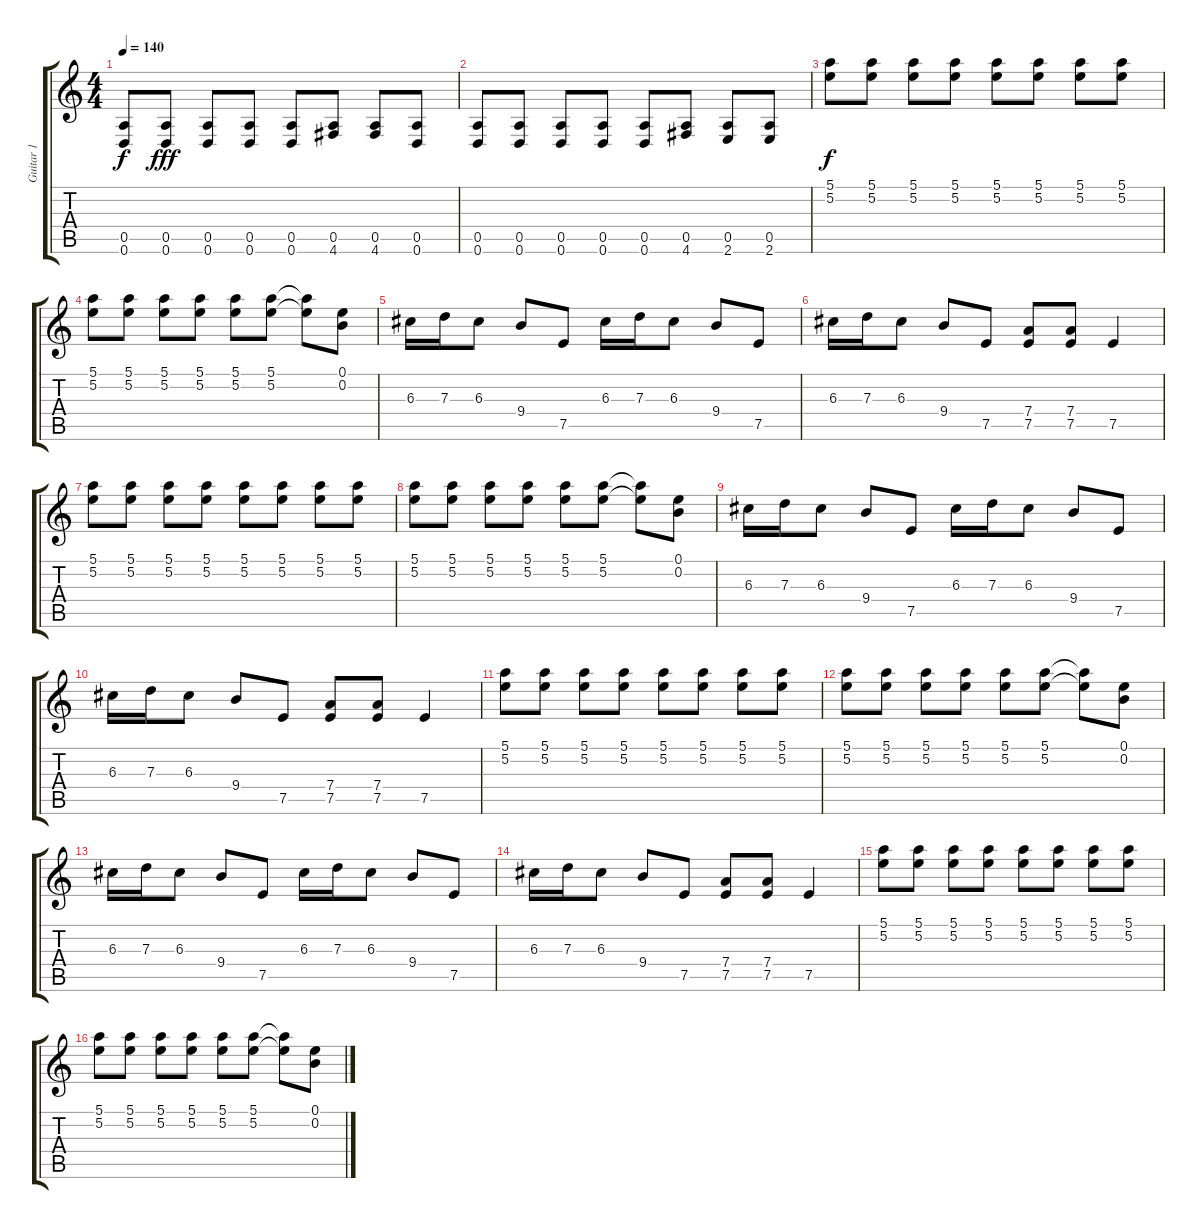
\track ("Guitar 1" "Guitar 1") {instrument electricguitarclean}
\staff {score tabs}
\tuning (E4 B3 G3 D3 A2 D2) {hide}
\ts (4 4)
\tempo 140
\clef g2
\ks c
(0.5 0.6).8{dy f} (0.5 0.6).8{dy fff} (0.5 0.6).8 (0.5 0.6).8 (0.5 0.6).8 (0.5 4.6).8 (0.5 4.6).8 (0.5 0.6).8 |
(0.5 0.6).8 (0.5 0.6).8 (0.5 0.6).8 (0.5 0.6).8 (0.5 0.6).8 (0.5 4.6).8 (0.5 2.6).8 (0.5 2.6).8 |
(5.1 5.2).8{dy f} (5.1 5.2).8 (5.1 5.2).8 (5.1 5.2).8 (5.1 5.2).8 (5.1 5.2).8 (5.1 5.2).8 (5.1 5.2).8 |
(5.1 5.2).8 (5.1 5.2).8 (5.1 5.2).8 (5.1 5.2).8 (5.1 5.2).8 (5.1 5.2).8 (5.1{t} 5.2{t}).8 (0.1 0.2).8 |
6.3.16 7.3.16 6.3.8 9.4.8 7.5.8 6.3.16 7.3.16 6.3.8 9.4.8 7.5.8 |
6.3.16 7.3.16 6.3.8 9.4.8 7.5.8 (7.4 7.5).8 (7.4 7.5).8 7.5.4 |
(5.1 5.2).8 (5.1 5.2).8 (5.1 5.2).8 (5.1 5.2).8 (5.1 5.2).8 (5.1 5.2).8 (5.1 5.2).8 (5.1 5.2).8 |
(5.1 5.2).8 (5.1 5.2).8 (5.1 5.2).8 (5.1 5.2).8 (5.1 5.2).8 (5.1 5.2).8 (5.1{t} 5.2{t}).8 (0.1 0.2).8 |
6.3.16 7.3.16 6.3.8 9.4.8 7.5.8 6.3.16 7.3.16 6.3.8 9.4.8 7.5.8 |
6.3.16 7.3.16 6.3.8 9.4.8 7.5.8 (7.4 7.5).8 (7.4 7.5).8 7.5.4 |
(5.1 5.2).8 (5.1 5.2).8 (5.1 5.2).8 (5.1 5.2).8 (5.1 5.2).8 (5.1 5.2).8 (5.1 5.2).8 (5.1 5.2).8 |
(5.1 5.2).8 (5.1 5.2).8 (5.1 5.2).8 (5.1 5.2).8 (5.1 5.2).8 (5.1 5.2).8 (5.1{t} 5.2{t}).8 (0.1 0.2).8 |
6.3.16 7.3.16 6.3.8 9.4.8 7.5.8 6.3.16 7.3.16 6.3.8 9.4.8 7.5.8 |
6.3.16 7.3.16 6.3.8 9.4.8 7.5.8 (7.4 7.5).8 (7.4 7.5).8 7.5.4 |
(5.1 5.2).8 (5.1 5.2).8 (5.1 5.2).8 (5.1 5.2).8 (5.1 5.2).8 (5.1 5.2).8 (5.1 5.2).8 (5.1 5.2).8 |
(5.1 5.2).8 (5.1 5.2).8 (5.1 5.2).8 (5.1 5.2).8 (5.1 5.2).8 (5.1 5.2).8 (5.1{t} 5.2{t}).8 (0.1 0.2).8
